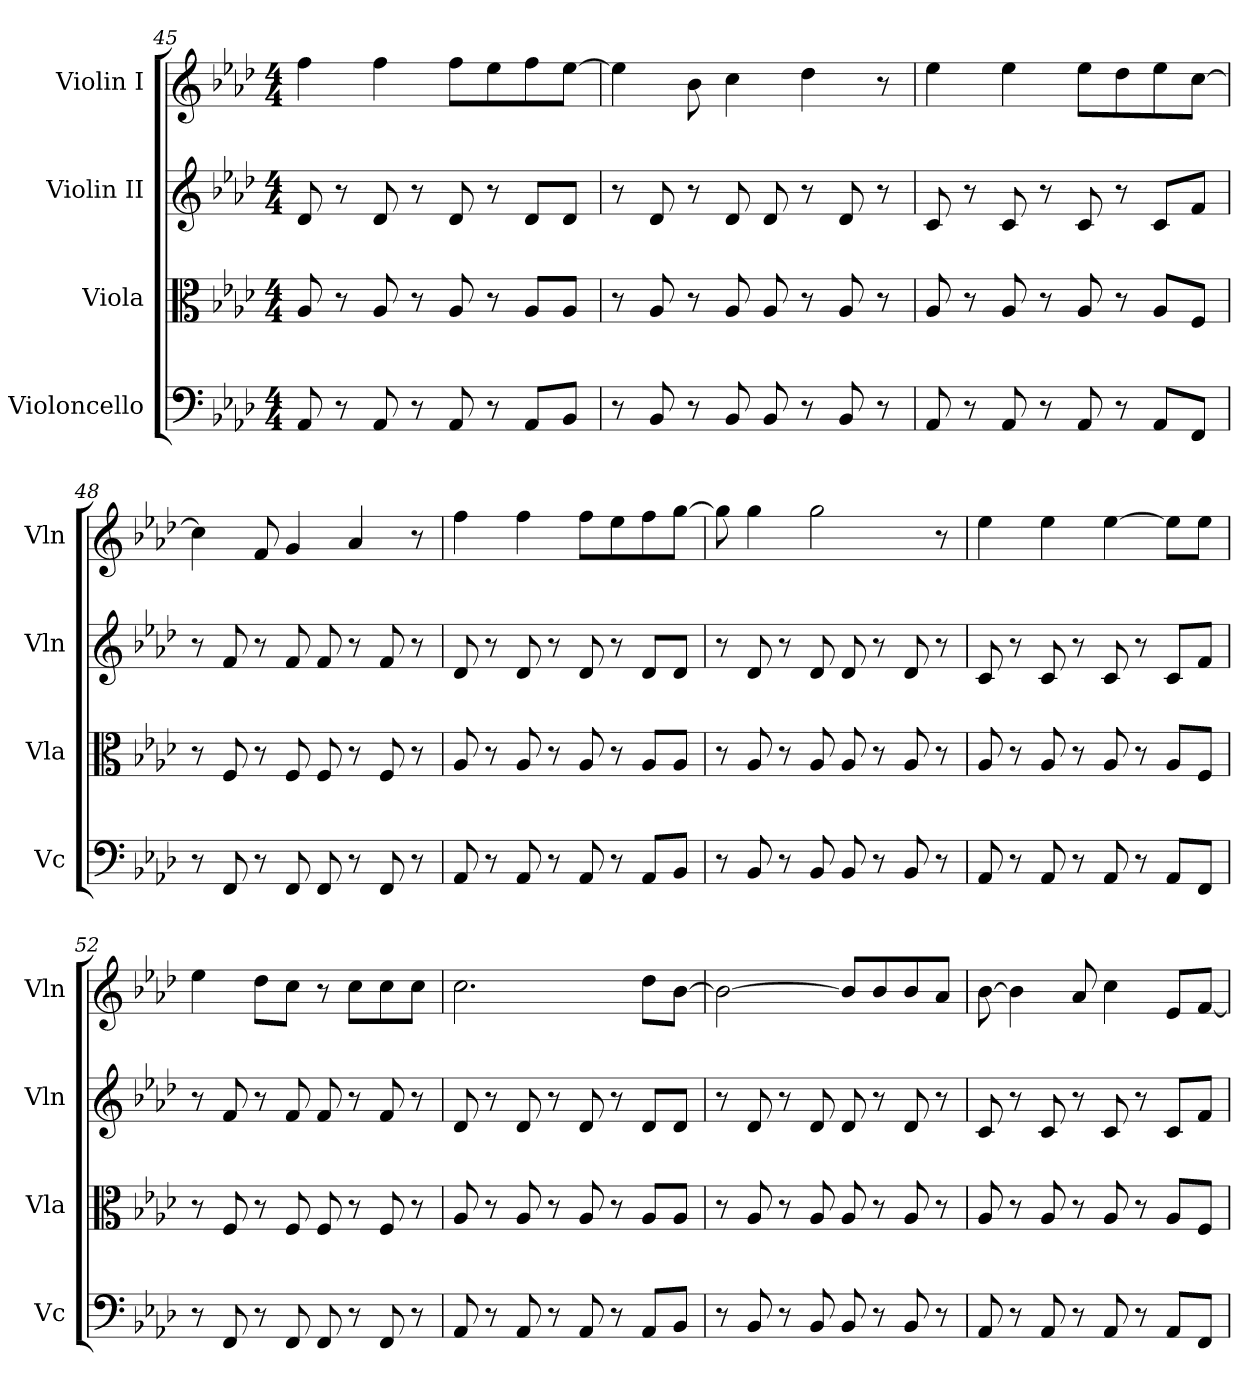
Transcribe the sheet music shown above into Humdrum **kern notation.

**kern	**kern	**kern	**kern
*part4	*part3	*part2	*part1
*staff4	*staff3	*staff2	*staff1
*I"Violoncello	*I"Viola	*I"Violin II	*I"Violin I
*I'Vc	*I'Vla	*I'Vln	*I'Vln
*clefF4	*clefC3	*clefG2	*clefG2
*k[b-e-a-d-]	*k[b-e-a-d-]	*k[b-e-a-d-]	*k[b-e-a-d-]
*M4/4	*M4/4	*M4/4	*M4/4
=45	=45	=45	=45
8AA-/	8A-/	8d-/	4ff\
8r	8r	8r	.
8AA-/	8A-/	8d-/	4ff\
8r	8r	8r	.
8AA-/	8A-/	8d-/	8ff\L
8r	8r	8r	8ee-\
8AA-/L	8A-/L	8d-/L	8ff\
8BB-/J	8A-/J	8d-/J	[8ee-\J
=46	=46	=46	=46
8r	8r	8r	4ee-\]
8BB-/	8A-/	8d-/	.
8r	8r	8r	8b-\
8BB-/	8A-/	8d-/	4cc\
8BB-/	8A-/	8d-/	.
8r	8r	8r	4dd-\
8BB-/	8A-/	8d-/	.
8r	8r	8r	8r
=47	=47	=47	=47
8AA-/	8A-/	8c/	4ee-\
8r	8r	8r	.
8AA-/	8A-/	8c/	4ee-\
8r	8r	8r	.
8AA-/	8A-/	8c/	8ee-\L
8r	8r	8r	8dd-\
8AA-/L	8A-/L	8c/L	8ee-\
8FF/J	8F/J	8f/J	[8cc\J
!!LO:PB:g=z
=48	=48	=48	=48
8r	8r	8r	4cc\]
8FF/	8F/	8f/	.
8r	8r	8r	8f/
8FF/	8F/	8f/	4g/
8FF/	8F/	8f/	.
8r	8r	8r	4a-/
8FF/	8F/	8f/	.
8r	8r	8r	8r
=49	=49	=49	=49
8AA-/	8A-/	8d-/	4ff\
8r	8r	8r	.
8AA-/	8A-/	8d-/	4ff\
8r	8r	8r	.
8AA-/	8A-/	8d-/	8ff\L
8r	8r	8r	8ee-\
8AA-/L	8A-/L	8d-/L	8ff\
8BB-/J	8A-/J	8d-/J	[8gg\J
=50	=50	=50	=50
8r	8r	8r	8gg\]
8BB-/	8A-/	8d-/	4gg\
8r	8r	8r	.
8BB-/	8A-/	8d-/	2gg\
8BB-/	8A-/	8d-/	.
8r	8r	8r	.
8BB-/	8A-/	8d-/	.
8r	8r	8r	8r
=51	=51	=51	=51
8AA-/	8A-/	8c/	4ee-\
8r	8r	8r	.
8AA-/	8A-/	8c/	4ee-\
8r	8r	8r	.
8AA-/	8A-/	8c/	[4ee-\
8r	8r	8r	.
8AA-/L	8A-/L	8c/L	8ee-\L]
8FF/J	8F/J	8f/J	8ee-\J
!!LO:LB:g=z
=52	=52	=52	=52
8r	8r	8r	4ee-\
8FF/	8F/	8f/	.
8r	8r	8r	8dd-\L
8FF/	8F/	8f/	8cc\J
8FF/	8F/	8f/	8r
8r	8r	8r	8cc\L
8FF/	8F/	8f/	8cc\
8r	8r	8r	8cc\J
=53	=53	=53	=53
8AA-/	8A-/	8d-/	2.cc\
8r	8r	8r	.
8AA-/	8A-/	8d-/	.
8r	8r	8r	.
8AA-/	8A-/	8d-/	.
8r	8r	8r	.
8AA-/L	8A-/L	8d-/L	8dd-\L
8BB-/J	8A-/J	8d-/J	[8b-\J
=54	=54	=54	=54
8r	8r	8r	2b-\_
8BB-/	8A-/	8d-/	.
8r	8r	8r	.
8BB-/	8A-/	8d-/	.
8BB-/	8A-/	8d-/	8b-/L]
8r	8r	8r	8b-/
8BB-/	8A-/	8d-/	8b-/
8r	8r	8r	8a-/J
=55	=55	=55	=55
8AA-/	8A-/	8c/	[8b-\
8r	8r	8r	4b-\]
8AA-/	8A-/	8c/	.
8r	8r	8r	8a-/
8AA-/	8A-/	8c/	4cc\
8r	8r	8r	.
8AA-/L	8A-/L	8c/L	8e-/L
8FF/J	8F/J	8f/J	[8f/J
=	=	=	=
*-	*-	*-	*-
